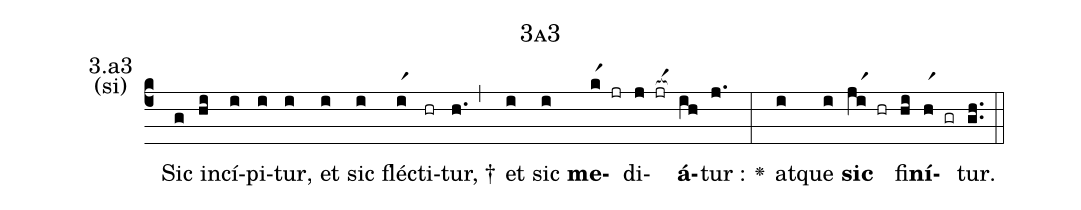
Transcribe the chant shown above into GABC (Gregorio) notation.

name: 3a3;
annotation: 3.a3;
annotation: (si);
%%
(c4) ~() Sic(g) in(hi)cí(i)pi(i)tur,(i) et(i) sic(i) fléc(ir1)ti(hr)tur, †(h.,) et(i) sic(i) <b>me</b>(kr1 jr)di(j jr[ocba:1{])<b>á</b>(ih[ocba:0}])tur :(j.) <v>\greheightstar</v>(:) at(i)que(i) <b>sic</b>(jir1 hr) fi(hi)<b>ní</b>(hr1 gr)tur.(gh..) (::)


%E(i) u(i) o(ji) u(hi) a(h) e.(gh..) (::)
